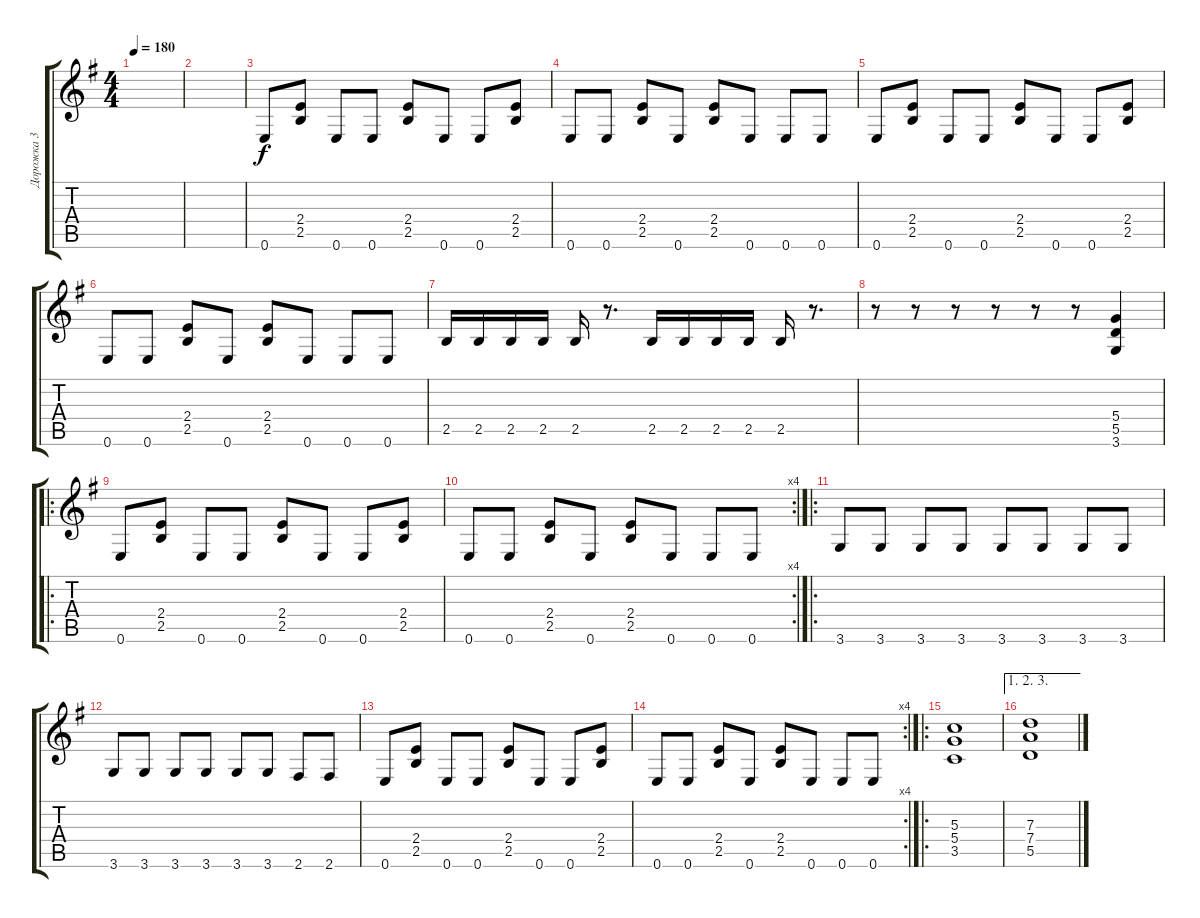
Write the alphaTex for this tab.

\track ("Дорожка 3" "Дорожка 3") {instrument overdrivenguitar}
\staff {score tabs}
\tuning (E4 B3 G3 D3 A2 E2) {hide}
\ts (4 4)
\tempo 180
\clef g2
\ks g
|
|
0.6.8 (2.4 2.5).8 0.6.8 0.6.8 (2.4 2.5).8 0.6.8 0.6.8 (2.4 2.5).8 |
0.6.8 0.6.8 (2.4 2.5).8 0.6.8 (2.4 2.5).8 0.6.8 0.6.8 0.6.8 |
0.6.8 (2.4 2.5).8 0.6.8 0.6.8 (2.4 2.5).8 0.6.8 0.6.8 (2.4 2.5).8 |
0.6.8 0.6.8 (2.4 2.5).8 0.6.8 (2.4 2.5).8 0.6.8 0.6.8 0.6.8 |
2.5.16 2.5.16 2.5.16 2.5.16 2.5.16 r.8{d} 2.5.16 2.5.16 2.5.16 2.5.16 2.5.16 r.8{d} |
r.8 r.8 r.8 r.8 r.8 r.8 (5.4 5.5 3.6).4 |
\ro
0.6.8 (2.4 2.5).8 0.6.8 0.6.8 (2.4 2.5).8 0.6.8 0.6.8 (2.4 2.5).8 |
\rc 4
0.6.8 0.6.8 (2.4 2.5).8 0.6.8 (2.4 2.5).8 0.6.8 0.6.8 0.6.8 |
\ro
3.6.8 3.6.8 3.6.8 3.6.8 3.6.8 3.6.8 3.6.8 3.6.8 |
3.6.8 3.6.8 3.6.8 3.6.8 3.6.8 3.6.8 2.6.8 2.6.8 |
0.6.8 (2.4 2.5).8 0.6.8 0.6.8 (2.4 2.5).8 0.6.8 0.6.8 (2.4 2.5).8 |
\rc 4
0.6.8 0.6.8 (2.4 2.5).8 0.6.8 (2.4 2.5).8 0.6.8 0.6.8 0.6.8 |
\ro
(5.3 5.4 3.5).1 |
\ae (1 2 3)
(7.3 7.4 5.5).1
